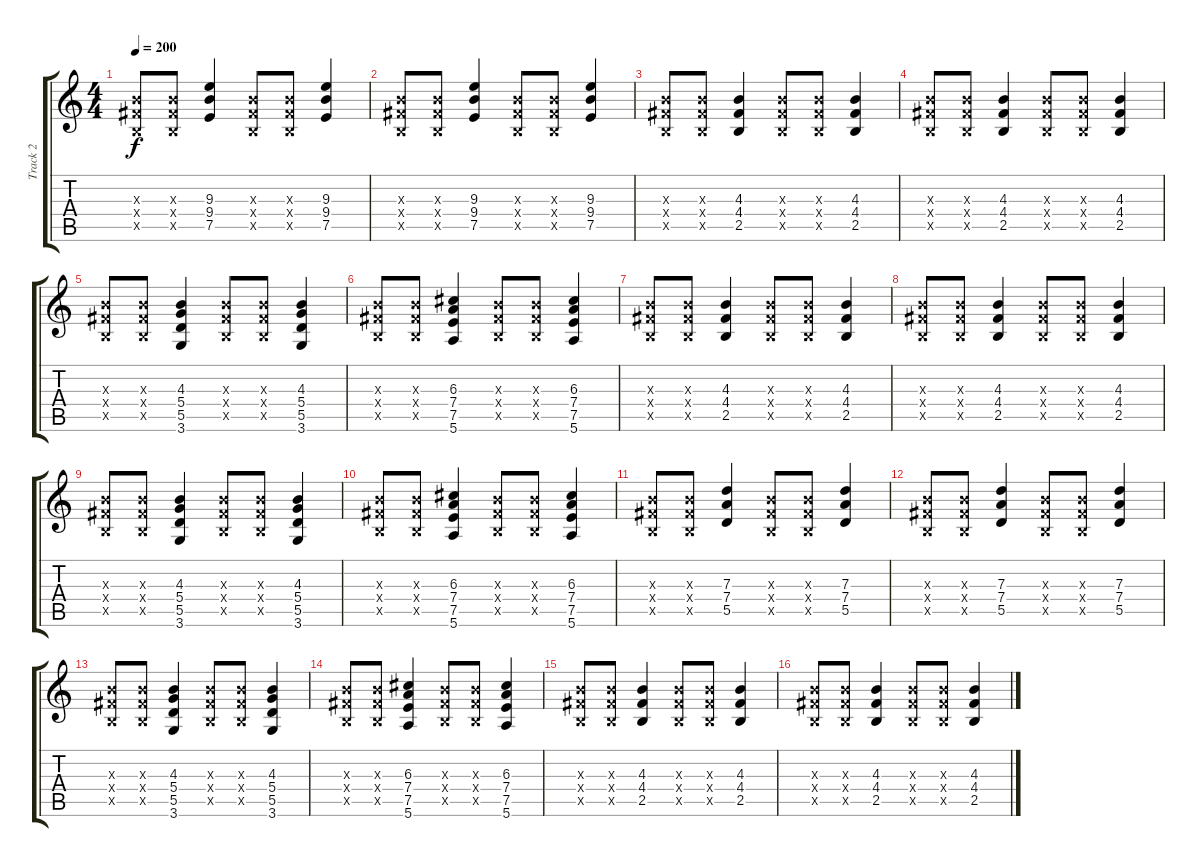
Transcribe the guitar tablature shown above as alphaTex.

\track ("Track 2" "Track 2") {instrument distortionguitar}
\staff {score tabs}
\tuning (E4 B3 G3 D3 A2 E2) {hide}
\ts (4 4)
\tempo 200
\clef g2
\ks c
(4.3{x} 4.4{x} 2.5{x}).8{dy f} (4.3{x} 4.4{x} 2.5{x}).8 (9.3 9.4 7.5).4 (4.3{x} 4.4{x} 2.5{x}).8 (4.3{x} 4.4{x} 2.5{x}).8 (9.3 9.4 7.5).4 |
(4.3{x} 4.4{x} 2.5{x}).8 (4.3{x} 4.4{x} 2.5{x}).8 (9.3 9.4 7.5).4 (4.3{x} 4.4{x} 2.5{x}).8 (4.3{x} 4.4{x} 2.5{x}).8 (9.3 9.4 7.5).4 |
(4.3{x} 4.4{x} 2.5{x}).8 (4.3{x} 4.4{x} 2.5{x}).8 (4.3 4.4 2.5).4 (4.3{x} 4.4{x} 2.5{x}).8 (4.3{x} 4.4{x} 2.5{x}).8 (4.3 4.4 2.5).4 |
(4.3{x} 4.4{x} 2.5{x}).8 (4.3{x} 4.4{x} 2.5{x}).8 (4.3 4.4 2.5).4 (4.3{x} 4.4{x} 2.5{x}).8 (4.3{x} 4.4{x} 2.5{x}).8 (4.3 4.4 2.5).4 |
(4.3{x} 4.4{x} 2.5{x}).8 (4.3{x} 4.4{x} 2.5{x}).8 (4.3 5.4 5.5 3.6).4 (4.3{x} 4.4{x} 2.5{x}).8 (4.3{x} 4.4{x} 2.5{x}).8 (4.3 5.4 5.5 3.6).4 |
(4.3{x} 4.4{x} 2.5{x}).8 (4.3{x} 4.4{x} 2.5{x}).8 (6.3 7.4 7.5 5.6).4 (4.3{x} 4.4{x} 2.5{x}).8 (4.3{x} 4.4{x} 2.5{x}).8 (6.3 7.4 7.5 5.6).4 |
(4.3{x} 4.4{x} 2.5{x}).8 (4.3{x} 4.4{x} 2.5{x}).8 (4.3 4.4 2.5).4 (4.3{x} 4.4{x} 2.5{x}).8 (4.3{x} 4.4{x} 2.5{x}).8 (4.3 4.4 2.5).4 |
(4.3{x} 4.4{x} 2.5{x}).8 (4.3{x} 4.4{x} 2.5{x}).8 (4.3 4.4 2.5).4 (4.3{x} 4.4{x} 2.5{x}).8 (4.3{x} 4.4{x} 2.5{x}).8 (4.3 4.4 2.5).4 |
(4.3{x} 4.4{x} 2.5{x}).8 (4.3{x} 4.4{x} 2.5{x}).8 (4.3 5.4 5.5 3.6).4 (4.3{x} 4.4{x} 2.5{x}).8 (4.3{x} 4.4{x} 2.5{x}).8 (4.3 5.4 5.5 3.6).4 |
(4.3{x} 4.4{x} 2.5{x}).8 (4.3{x} 4.4{x} 2.5{x}).8 (6.3 7.4 7.5 5.6).4 (4.3{x} 4.4{x} 2.5{x}).8 (4.3{x} 4.4{x} 2.5{x}).8 (6.3 7.4 7.5 5.6).4 |
(4.3{x} 4.4{x} 2.5{x}).8 (4.3{x} 4.4{x} 2.5{x}).8 (7.3 7.4 5.5).4 (4.3{x} 4.4{x} 2.5{x}).8 (4.3{x} 4.4{x} 2.5{x}).8 (7.3 7.4 5.5).4 |
(4.3{x} 4.4{x} 2.5{x}).8 (4.3{x} 4.4{x} 2.5{x}).8 (7.3 7.4 5.5).4 (4.3{x} 4.4{x} 2.5{x}).8 (4.3{x} 4.4{x} 2.5{x}).8 (7.3 7.4 5.5).4 |
(4.3{x} 4.4{x} 2.5{x}).8 (4.3{x} 4.4{x} 2.5{x}).8 (4.3 5.4 5.5 3.6).4 (4.3{x} 4.4{x} 2.5{x}).8 (4.3{x} 4.4{x} 2.5{x}).8 (4.3 5.4 5.5 3.6).4 |
(4.3{x} 4.4{x} 2.5{x}).8 (4.3{x} 4.4{x} 2.5{x}).8 (6.3 7.4 7.5 5.6).4 (4.3{x} 4.4{x} 2.5{x}).8 (4.3{x} 4.4{x} 2.5{x}).8 (6.3 7.4 7.5 5.6).4 |
(4.3{x} 4.4{x} 2.5{x}).8 (4.3{x} 4.4{x} 2.5{x}).8 (4.3 4.4 2.5).4 (4.3{x} 4.4{x} 2.5{x}).8 (4.3{x} 4.4{x} 2.5{x}).8 (4.3 4.4 2.5).4 |
(4.3{x} 4.4{x} 2.5{x}).8 (4.3{x} 4.4{x} 2.5{x}).8 (4.3 4.4 2.5).4 (4.3{x} 4.4{x} 2.5{x}).8 (4.3{x} 4.4{x} 2.5{x}).8 (4.3 4.4 2.5).4
